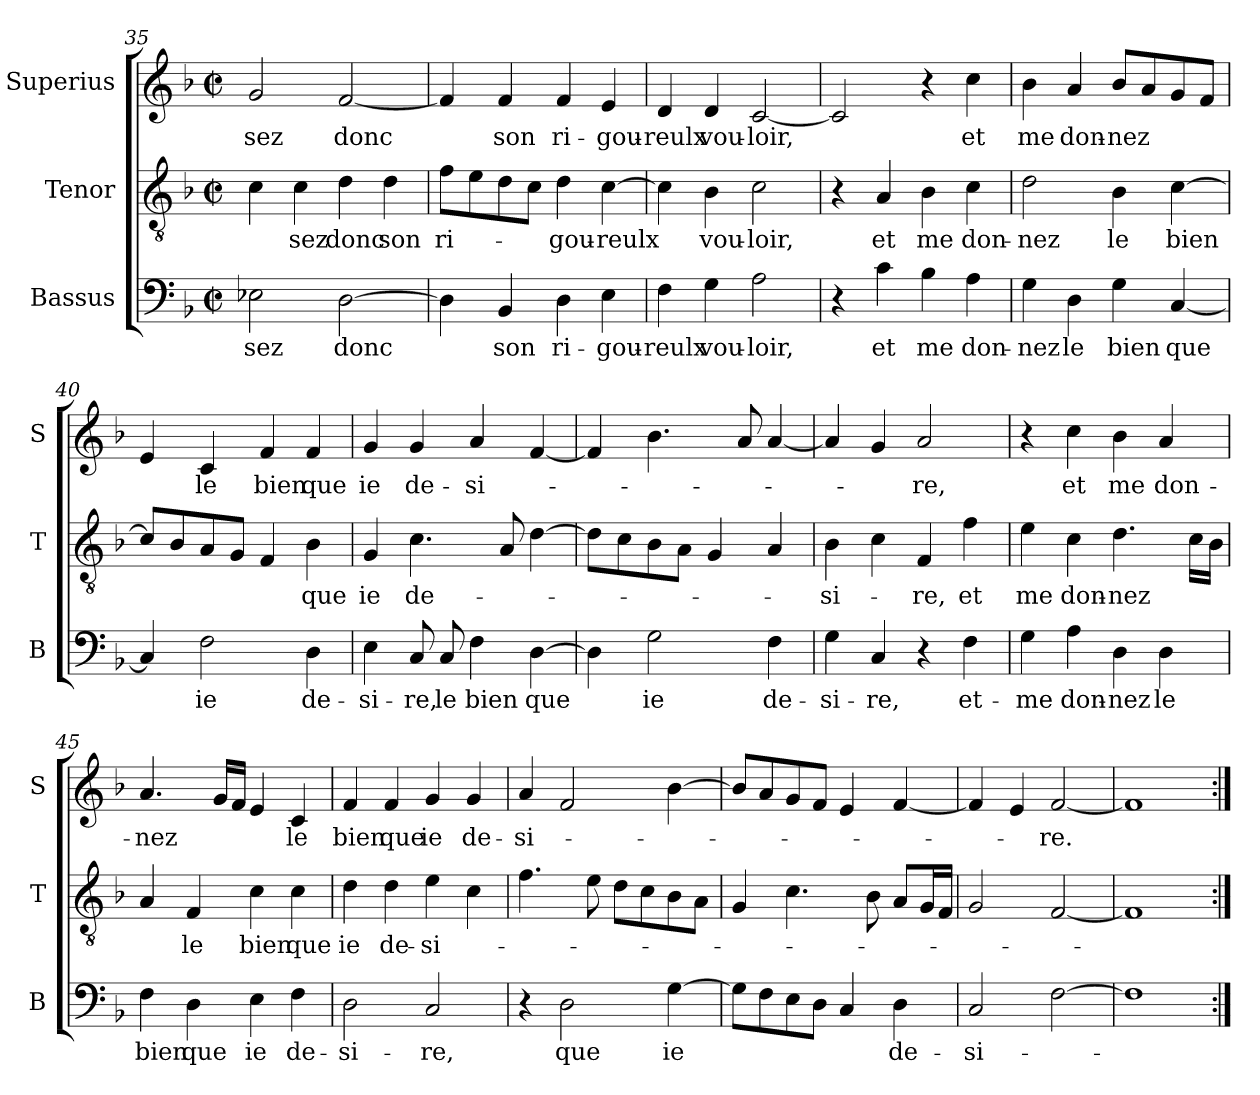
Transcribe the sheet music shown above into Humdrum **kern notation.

**kern	**text	**kern	**text	**kern	**text
*part3	*part3	*part2	*part2	*part1	*part1
*staff3	*staff3	*staff2	*staff2	*staff1	*staff1
*I"Bassus	*	*I"Tenor	*	*I"Superius	*
*I'B	*	*I'T	*	*I'S	*
*clefF4	*	*clefGv2	*	*clefG2	*
*k[b-]	*	*k[b-]	*	*k[b-]	*
*F:	*	*F:	*	*F:	*
*M2/2	*	*M2/2	*	*M2/2	*
*met(c|)	*	*met(c|)	*	*met(c|)	*
=35	=35	=35	=35	=35	=35
!	!LO:LY:b	!	!	!	!LO:LY:b
2E-X\	-sez	4c\	.	2g/	-sez
!	!	!	!LO:LY:b	!	!
.	.	4c\	-sez	.	.
!	!LO:LY:b	!	!LO:LY:b	!	!LO:LY:b
[2D\	donc	4d\	donc	[2f/	donc
!	!	!	!LO:LY:b	!	!
.	.	4d\	son	.	.
!!LO:LB:g=z
=36	=36	=36	=36	=36	=36
!	!	!	!LO:LY:b	!	!
4D\]	.	8f\L	ri-	4f/]	.
.	.	8e\	.	.	.
!	!LO:LY:b	!	!	!	!LO:LY:b
4BB-/	son	8d\	.	4f/	son
.	.	8c\J	.	.	.
!	!LO:LY:b	!	!LO:LY:b	!	!LO:LY:b
4D\	ri-	4d\	-gou-	4f/	ri-
!	!LO:LY:b	!	!LO:LY:b	!	!LO:LY:b
4E\	-gou-	[4c\	-reulx	4e/	-gou-
=37	=37	=37	=37	=37	=37
!	!LO:LY:b	!	!	!	!LO:LY:b
4F\	-reulx	4c\]	.	4d/	-reulx
!	!LO:LY:b	!	!LO:LY:b	!	!LO:LY:b
4G\	vou-	4B-\	vou-	4d/	vou-
!	!LO:LY:b	!	!LO:LY:b	!	!LO:LY:b
2A\	-loir,	2c\	-loir,	[2c/	-loir,
=38	=38	=38	=38	=38	=38
4r	.	4r	.	2c/]	.
!	!LO:LY:b	!	!LO:LY:b	!	!
4c\	et	4A/	et	.	.
!	!LO:LY:b	!	!LO:LY:b	!	!
4B-\	me	4B-\	me	4r	.
!	!LO:LY:b	!	!LO:LY:b	!	!LO:LY:b
4A\	don-	4c\	don-	4cc\	et
=39	=39	=39	=39	=39	=39
!	!LO:LY:b	!	!LO:LY:b	!	!LO:LY:b
4G\	-nez	2d\	-nez	4b-\	me
!	!LO:LY:b	!	!	!	!LO:LY:b
4D\	le	.	.	4a/	don-
!	!LO:LY:b	!	!LO:LY:b	!	!LO:LY:b
4G\	bien	4B-\	le	8b-/L	-nez
.	.	.	.	8a/	.
!	!LO:LY:b	!	!LO:LY:b	!	!
[4C/	que	[4c\	bien	8g/	.
.	.	.	.	8f/J	.
=40	=40	=40	=40	=40	=40
4C/]	.	8c/L]	.	4e/	.
.	.	8B-/	.	.	.
!	!LO:LY:b	!	!	!	!LO:LY:b
2F\	ie	8A/	.	4c/	le
.	.	8G/J	.	.	.
!	!	!	!	!	!LO:LY:b
.	.	4F/	.	4f/	bien
!	!LO:LY:b	!	!LO:LY:b	!	!LO:LY:b
4D\	de-	4B-\	que	4f/	que
!!LO:PB:g=z
=41	=41	=41	=41	=41	=41
!	!LO:LY:b	!	!LO:LY:b	!	!LO:LY:b
4E\	-si-	4G/	ie	4g/	ie
!	!LO:LY:b	!	!LO:LY:b	!	!LO:LY:b
8C/	-re,	4.c\	de-	4g/	de-
!	!LO:LY:b	!	!	!	!
8C/	le	.	.	.	.
!	!LO:LY:b	!	!	!	!LO:LY:b
4F\	bien	.	.	4a/	-si-
.	.	8A/	.	.	.
!	!LO:LY:b	!	!	!	!
[4D\	que	[4d\	.	[4f/	.
=42	=42	=42	=42	=42	=42
4D\]	.	8d\L]	.	4f/]	.
.	.	8c\	.	.	.
!	!LO:LY:b	!	!	!	!
2G\	ie	8B-\	.	4.b-\	.
.	.	8A\J	.	.	.
.	.	4G/	.	.	.
.	.	.	.	8a/	.
!	!LO:LY:b	!	!	!	!
4F\	de-	4A/	.	[4a/	.
=43	=43	=43	=43	=43	=43
!	!LO:LY:b	!	!LO:LY:b	!	!
4G\	-si-	4B-\	-si-	4a/]	.
!	!LO:LY:b	!	!	!	!
4C/	-re,	4c\	.	4g/	.
!	!	!	!LO:LY:b	!	!LO:LY:b
4r	.	4F/	-re,	2a/	-re,
!	!LO:LY:b	!	!LO:LY:b	!	!
4F\	et-	4f\	et	.	.
=44	=44	=44	=44	=44	=44
!	!LO:LY:b	!	!LO:LY:b	!	!
4G\	-me	4e\	me	4r	.
!	!LO:LY:b	!	!LO:LY:b	!	!LO:LY:b
4A\	don-	4c\	don-	4cc\	et
!	!LO:LY:b	!	!LO:LY:b	!	!LO:LY:b
4D\	-nez	4.d\	-nez	4b-\	me
!	!LO:LY:b	!	!	!	!LO:LY:b
4D\	le	.	.	4a/	don-
.	.	16c\LL	.	.	.
.	.	16B-\JJ	.	.	.
=45	=45	=45	=45	=45	=45
!	!LO:LY:b	!	!	!	!LO:LY:b
4F\	bien	4A/	.	4.a/	-nez
!	!LO:LY:b	!	!LO:LY:b	!	!
4D\	que	4F/	le	.	.
.	.	.	.	16g/LL	.
.	.	.	.	16f/JJ	.
!	!LO:LY:b	!	!LO:LY:b	!	!
4E\	ie	4c\	bien	4e/	.
!	!LO:LY:b	!	!LO:LY:b	!	!LO:LY:b
4F\	de-	4c\	que	4c/	le
!!LO:LB:g=z
=46	=46	=46	=46	=46	=46
!	!LO:LY:b	!	!LO:LY:b	!	!LO:LY:b
2D\	-si-	4d\	ie	4f/	bien
!	!	!	!LO:LY:b	!	!LO:LY:b
.	.	4d\	de-	4f/	que
!	!LO:LY:b	!	!LO:LY:b	!	!LO:LY:b
2C/	-re,	4e\	-si-	4g/	ie
!	!	!	!	!	!LO:LY:b
.	.	4c\	.	4g/	de-
=47	=47	=47	=47	=47	=47
!	!	!	!	!	!LO:LY:b
4r	.	4.f\	.	4a/	-si-
!	!LO:LY:b	!	!	!	!
2D\	que	.	.	2f/	.
.	.	8e\	.	.	.
.	.	8d\L	.	.	.
.	.	8c\	.	.	.
!	!LO:LY:b	!	!	!	!
[4G\	ie	8B-\	.	[4b-\	.
.	.	8A\J	.	.	.
=48	=48	=48	=48	=48	=48
8G\L]	.	4G/	.	8b-/L]	.
8F\	.	.	.	8a/	.
8E\	.	4.c\	.	8g/	.
8D\J	.	.	.	8f/J	.
4C/	.	.	.	4e/	.
.	.	8B-\	.	.	.
!	!LO:LY:b	!	!	!	!
4D\	de-	8A/L	.	[4f/	.
.	.	16G/L	.	.	.
.	.	16F/JJ	.	.	.
=49	=49	=49	=49	=49	=49
!	!LO:LY:b	!	!	!	!
2C/	-si-	2G/	.	4f/]	.
.	.	.	.	4e/	.
!	!	!	!	!	!LO:LY:b
[2F\	.	[2F/	.	[2f/	-re.
=50	=50	=50	=50	=50	=50
1F]	.	1F]	.	1f]	.
=:|!	=:|!	=:|!	=:|!	=:|!	=:|!
*-	*-	*-	*-	*-	*-
